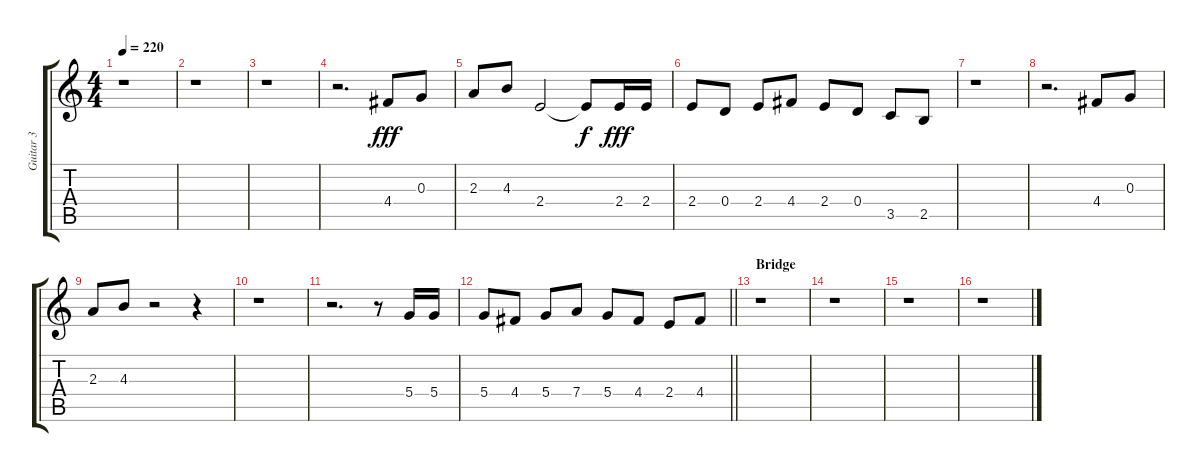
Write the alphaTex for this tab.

\track ("Guitar 3" "Guitar 3") {instrument distortionguitar}
\staff {score tabs}
\tuning (E4 B3 G3 D3 A2 E2) {hide}
\ts (4 4)
\tempo 220
\clef g2
\ks c
r.1{dy fff} |
r.1 |
r.1 |
r.2{d instrument distortionguitar} 4.4.8 0.3.8 |
2.3.8 4.3.8 2.4.2 2.4{t}.8{dy f} 2.4.16{dy fff} 2.4.16 |
2.4.8 0.4.8 2.4.8 4.4.8 2.4.8 0.4.8 3.5.8 2.5.8 |
r.1 |
r.2{d} 4.4.8 0.3.8 |
2.3.8 4.3.8 r.2 r.4 |
r.1 |
r.2{d} r.8 5.4.16 5.4.16 |
\barLineRight lightlight
5.4.8 4.4.8 5.4.8 7.4.8 5.4.8 4.4.8 2.4.8 4.4.8 |
\section ("" "Bridge")
r.1 |
r.1 |
r.1 |
r.1
